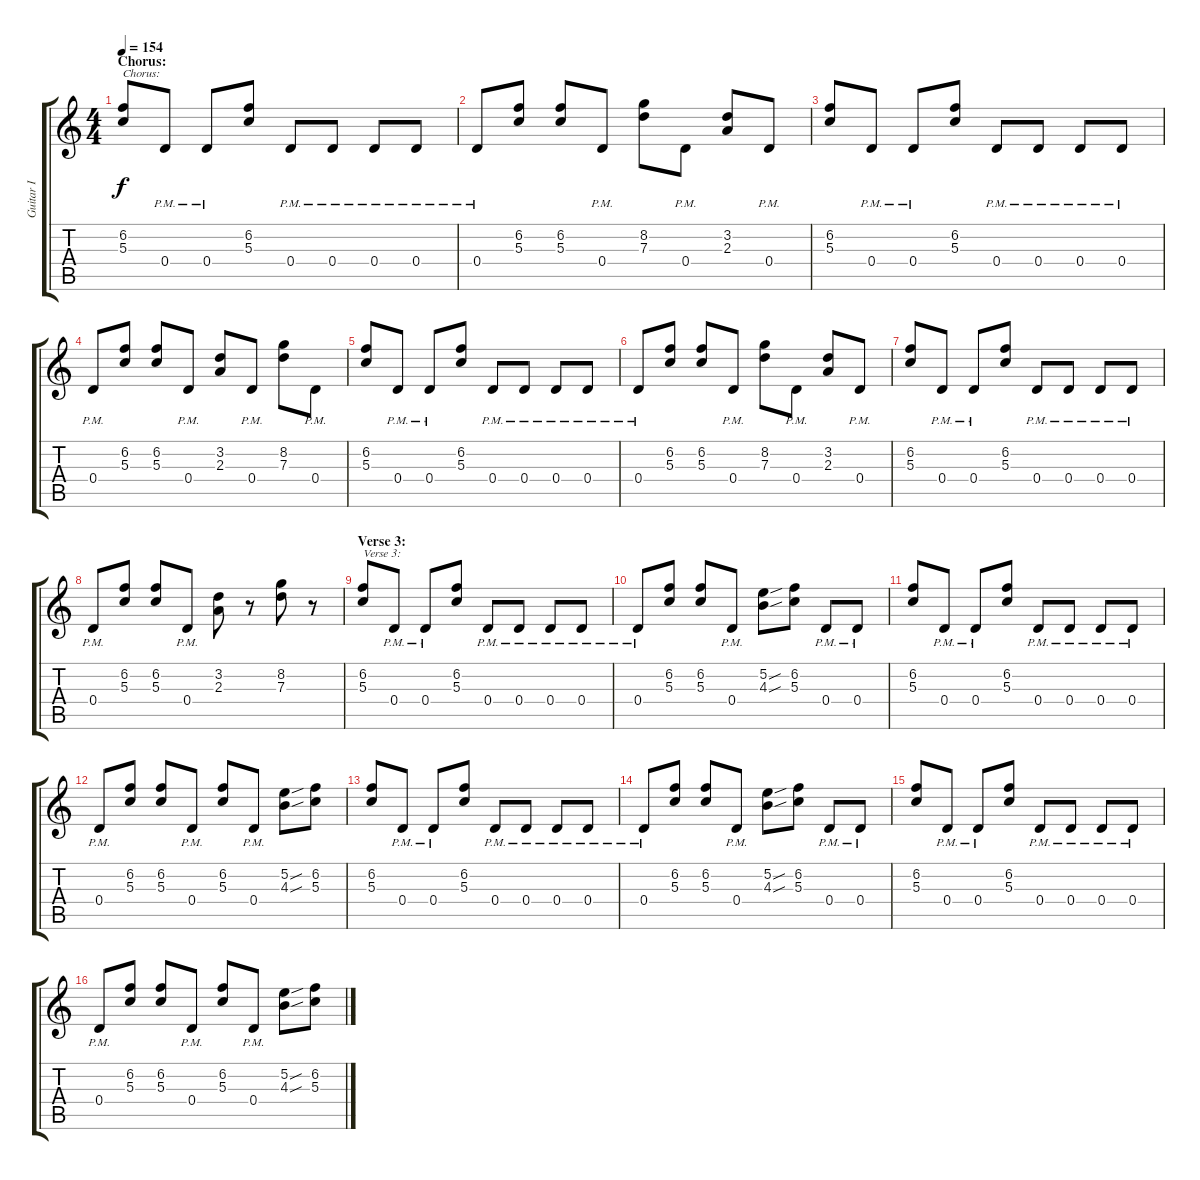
\track ("Guitar I" "Guitar I") {instrument distortionguitar}
\staff {score tabs}
\tuning (E4 B3 G3 D3 A2 E2) {hide}
\ts (4 4)
\section ("" "Chorus:")
\tempo 154
\clef g2
\ks c
(6.2 5.3).8{txt "Chorus:" dy f} 0.4{pm}.8 0.4{pm}.8 (6.2 5.3).8 0.4{pm}.8 0.4{pm}.8 0.4{pm}.8 0.4{pm}.8 |
0.4{pm}.8 (6.2 5.3).8 (6.2 5.3).8 0.4{pm}.8 (8.2 7.3).8 0.4{pm}.8 (3.2 2.3).8 0.4{pm}.8 |
(6.2 5.3).8 0.4{pm}.8 0.4{pm}.8 (6.2 5.3).8 0.4{pm}.8 0.4{pm}.8 0.4{pm}.8 0.4{pm}.8 |
0.4{pm}.8 (6.2 5.3).8 (6.2 5.3).8 0.4{pm}.8 (3.2 2.3).8 0.4{pm}.8 (8.2 7.3).8 0.4{pm}.8 |
(6.2 5.3).8 0.4{pm}.8 0.4{pm}.8 (6.2 5.3).8 0.4{pm}.8 0.4{pm}.8 0.4{pm}.8 0.4{pm}.8 |
0.4{pm}.8 (6.2 5.3).8 (6.2 5.3).8 0.4{pm}.8 (8.2 7.3).8 0.4{pm}.8 (3.2 2.3).8 0.4{pm}.8 |
(6.2 5.3).8 0.4{pm}.8 0.4{pm}.8 (6.2 5.3).8 0.4{pm}.8 0.4{pm}.8 0.4{pm}.8 0.4{pm}.8 |
0.4{pm}.8 (6.2 5.3).8 (6.2 5.3).8 0.4{pm}.8 (3.2 2.3).8 r.8 (8.2 7.3).8 r.8 |
\section ("" "Verse 3:")
(6.2 5.3).8{txt "Verse 3:"} 0.4{pm}.8 0.4{pm}.8 (6.2 5.3).8 0.4{pm}.8 0.4{pm}.8 0.4{pm}.8 0.4{pm}.8 |
0.4{pm}.8 (6.2 5.3).8 (6.2 5.3).8 0.4{pm}.8 (5.2{sou} 4.3{sou}).8 (6.2 5.3).8 0.4{pm}.8 0.4{pm}.8 |
(6.2 5.3).8 0.4{pm}.8 0.4{pm}.8 (6.2 5.3).8 0.4{pm}.8 0.4{pm}.8 0.4{pm}.8 0.4{pm}.8 |
0.4{pm}.8 (6.2 5.3).8 (6.2 5.3).8 0.4{pm}.8 (6.2 5.3).8 0.4{pm}.8 (5.2{sou} 4.3{sou}).8 (6.2 5.3).8 |
(6.2 5.3).8 0.4{pm}.8 0.4{pm}.8 (6.2 5.3).8 0.4{pm}.8 0.4{pm}.8 0.4{pm}.8 0.4{pm}.8 |
0.4{pm}.8 (6.2 5.3).8 (6.2 5.3).8 0.4{pm}.8 (5.2{sou} 4.3{sou}).8 (6.2 5.3).8 0.4{pm}.8 0.4{pm}.8 |
(6.2 5.3).8 0.4{pm}.8 0.4{pm}.8 (6.2 5.3).8 0.4{pm}.8 0.4{pm}.8 0.4{pm}.8 0.4{pm}.8 |
0.4{pm}.8 (6.2 5.3).8 (6.2 5.3).8 0.4{pm}.8 (6.2 5.3).8 0.4{pm}.8 (5.2{sou} 4.3{sou}).8 (6.2 5.3).8
